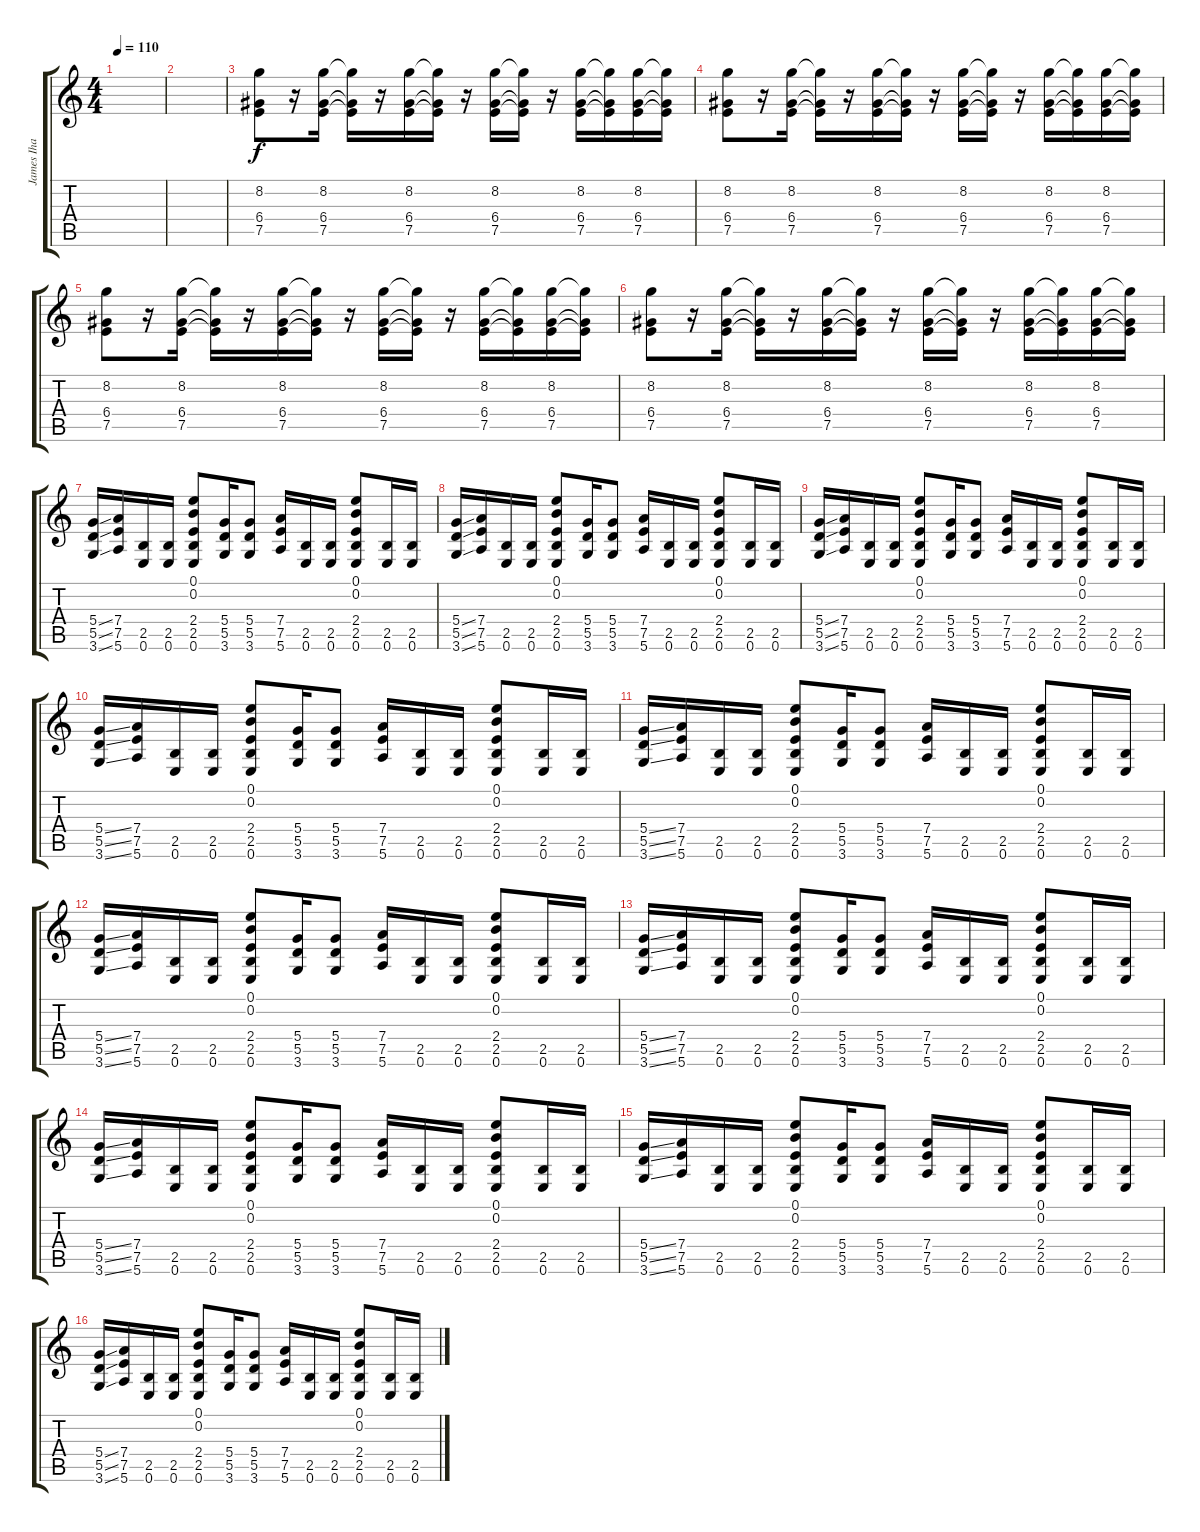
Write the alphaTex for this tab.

\track ("James Iha" "James Iha") {instrument overdrivenguitar}
\staff {score tabs}
\tuning (E4 B3 G3 D3 A2 E2) {hide}
\ts (4 4)
\tempo 110
\clef g2
\ks c
|
|
(8.2 6.4 7.5).8{dy f} r.16 (8.2 6.4 7.5).16 (8.2{t} 6.4{t} 7.5{t}).16 r.16 (8.2 6.4 7.5).16 (8.2{t} 6.4{t} 7.5{t}).16 r.16 (8.2 6.4 7.5).16 (8.2{t} 6.4{t} 7.5{t}).16 r.16 (8.2 6.4 7.5).16 (8.2{t} 6.4{t} 7.5{t}).16 (8.2 6.4 7.5).16 (8.2{t} 6.4{t} 7.5{t}).16 |
(8.2 6.4 7.5).8 r.16 (8.2 6.4 7.5).16 (8.2{t} 6.4{t} 7.5{t}).16 r.16 (8.2 6.4 7.5).16 (8.2{t} 6.4{t} 7.5{t}).16 r.16 (8.2 6.4 7.5).16 (8.2{t} 6.4{t} 7.5{t}).16 r.16 (8.2 6.4 7.5).16 (8.2{t} 6.4{t} 7.5{t}).16 (8.2 6.4 7.5).16 (8.2{t} 6.4{t} 7.5{t}).16 |
(8.2 6.4 7.5).8 r.16 (8.2 6.4 7.5).16 (8.2{t} 6.4{t} 7.5{t}).16 r.16 (8.2 6.4 7.5).16 (8.2{t} 6.4{t} 7.5{t}).16 r.16 (8.2 6.4 7.5).16 (8.2{t} 6.4{t} 7.5{t}).16 r.16 (8.2 6.4 7.5).16 (8.2{t} 6.4{t} 7.5{t}).16 (8.2 6.4 7.5).16 (8.2{t} 6.4{t} 7.5{t}).16 |
(8.2 6.4 7.5).8 r.16 (8.2 6.4 7.5).16 (8.2{t} 6.4{t} 7.5{t}).16 r.16 (8.2 6.4 7.5).16 (8.2{t} 6.4{t} 7.5{t}).16 r.16 (8.2 6.4 7.5).16 (8.2{t} 6.4{t} 7.5{t}).16 r.16 (8.2 6.4 7.5).16 (8.2{t} 6.4{t} 7.5{t}).16 (8.2 6.4 7.5).16 (8.2{t} 6.4{t} 7.5{t}).16 |
(5.4{ss} 5.5{ss} 3.6{ss}).16 (7.4 7.5 5.6).16 (2.5 0.6).16 (2.5 0.6).16 (0.1 0.2 2.4 2.5 0.6).8 (5.4 5.5 3.6).16 (5.4 5.5 3.6).8 (7.4 7.5 5.6).16 (2.5 0.6).16 (2.5 0.6).16 (0.1 0.2 2.4 2.5 0.6).8 (2.5 0.6).16 (2.5 0.6).16 |
(5.4{ss} 5.5{ss} 3.6{ss}).16 (7.4 7.5 5.6).16 (2.5 0.6).16 (2.5 0.6).16 (0.1 0.2 2.4 2.5 0.6).8 (5.4 5.5 3.6).16 (5.4 5.5 3.6).8 (7.4 7.5 5.6).16 (2.5 0.6).16 (2.5 0.6).16 (0.1 0.2 2.4 2.5 0.6).8 (2.5 0.6).16 (2.5 0.6).16 |
(5.4{ss} 5.5{ss} 3.6{ss}).16 (7.4 7.5 5.6).16 (2.5 0.6).16 (2.5 0.6).16 (0.1 0.2 2.4 2.5 0.6).8 (5.4 5.5 3.6).16 (5.4 5.5 3.6).8 (7.4 7.5 5.6).16 (2.5 0.6).16 (2.5 0.6).16 (0.1 0.2 2.4 2.5 0.6).8 (2.5 0.6).16 (2.5 0.6).16 |
(5.4{ss} 5.5{ss} 3.6{ss}).16 (7.4 7.5 5.6).16 (2.5 0.6).16 (2.5 0.6).16 (0.1 0.2 2.4 2.5 0.6).8 (5.4 5.5 3.6).16 (5.4 5.5 3.6).8 (7.4 7.5 5.6).16 (2.5 0.6).16 (2.5 0.6).16 (0.1 0.2 2.4 2.5 0.6).8 (2.5 0.6).16 (2.5 0.6).16 |
(5.4{ss} 5.5{ss} 3.6{ss}).16 (7.4 7.5 5.6).16 (2.5 0.6).16 (2.5 0.6).16 (0.1 0.2 2.4 2.5 0.6).8 (5.4 5.5 3.6).16 (5.4 5.5 3.6).8 (7.4 7.5 5.6).16 (2.5 0.6).16 (2.5 0.6).16 (0.1 0.2 2.4 2.5 0.6).8 (2.5 0.6).16 (2.5 0.6).16 |
(5.4{ss} 5.5{ss} 3.6{ss}).16 (7.4 7.5 5.6).16 (2.5 0.6).16 (2.5 0.6).16 (0.1 0.2 2.4 2.5 0.6).8 (5.4 5.5 3.6).16 (5.4 5.5 3.6).8 (7.4 7.5 5.6).16 (2.5 0.6).16 (2.5 0.6).16 (0.1 0.2 2.4 2.5 0.6).8 (2.5 0.6).16 (2.5 0.6).16 |
(5.4{ss} 5.5{ss} 3.6{ss}).16 (7.4 7.5 5.6).16 (2.5 0.6).16 (2.5 0.6).16 (0.1 0.2 2.4 2.5 0.6).8 (5.4 5.5 3.6).16 (5.4 5.5 3.6).8 (7.4 7.5 5.6).16 (2.5 0.6).16 (2.5 0.6).16 (0.1 0.2 2.4 2.5 0.6).8 (2.5 0.6).16 (2.5 0.6).16 |
(5.4{ss} 5.5{ss} 3.6{ss}).16 (7.4 7.5 5.6).16 (2.5 0.6).16 (2.5 0.6).16 (0.1 0.2 2.4 2.5 0.6).8 (5.4 5.5 3.6).16 (5.4 5.5 3.6).8 (7.4 7.5 5.6).16 (2.5 0.6).16 (2.5 0.6).16 (0.1 0.2 2.4 2.5 0.6).8 (2.5 0.6).16 (2.5 0.6).16 |
(5.4{ss} 5.5{ss} 3.6{ss}).16 (7.4 7.5 5.6).16 (2.5 0.6).16 (2.5 0.6).16 (0.1 0.2 2.4 2.5 0.6).8 (5.4 5.5 3.6).16 (5.4 5.5 3.6).8 (7.4 7.5 5.6).16 (2.5 0.6).16 (2.5 0.6).16 (0.1 0.2 2.4 2.5 0.6).8 (2.5 0.6).16 (2.5 0.6).16 |
(5.4{ss} 5.5{ss} 3.6{ss}).16 (7.4 7.5 5.6).16 (2.5 0.6).16 (2.5 0.6).16 (0.1 0.2 2.4 2.5 0.6).8 (5.4 5.5 3.6).16 (5.4 5.5 3.6).8 (7.4 7.5 5.6).16 (2.5 0.6).16 (2.5 0.6).16 (0.1 0.2 2.4 2.5 0.6).8 (2.5 0.6).16 (2.5 0.6).16
